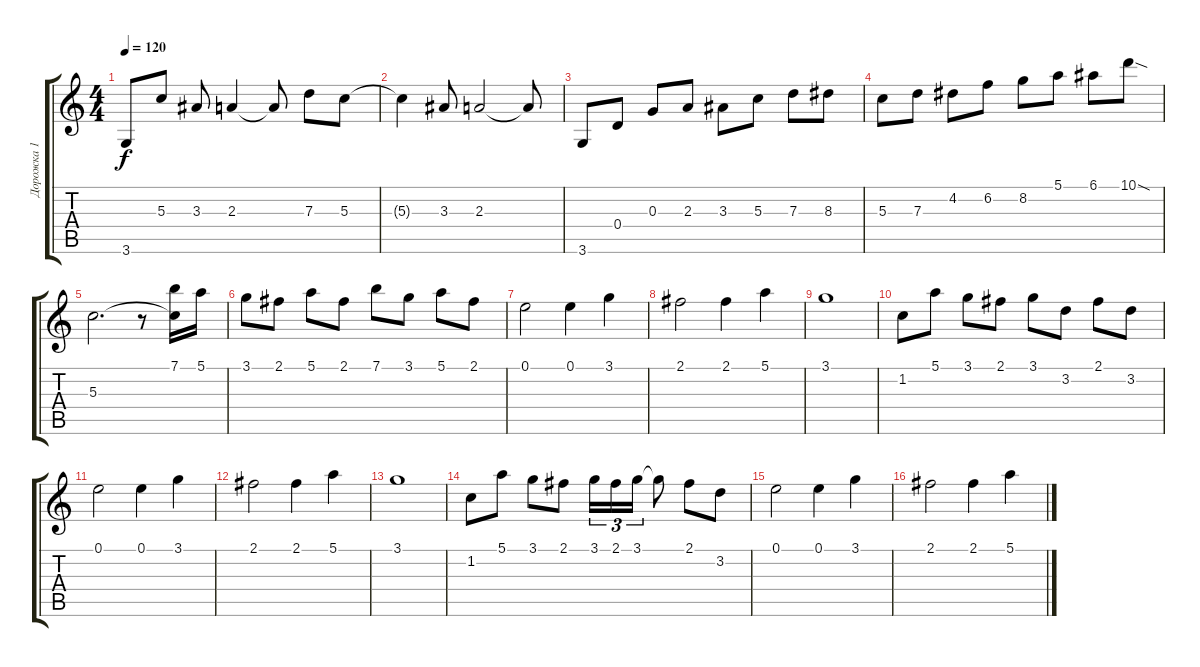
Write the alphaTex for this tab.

\track ("Дорожка 1" "Дорожка 1") {instrument overdrivenguitar}
\staff {score tabs}
\tuning (E4 B3 G3 D3 A2 E2) {hide}
\ts (4 4)
\tempo 120
\clef g2
\ks c
3.6.8{dy f} 5.3.8 3.3.8 2.3.4 2.3{t}.8 7.3.8 5.3.8 |
5.3{t}.4 3.3.8 2.3.2 2.3{t}.8 |
3.6.8 0.4.8 0.3.8 2.3.8 3.3.8 5.3.8 7.3.8 8.3.8 |
5.3.8 7.3.8 4.2.8 6.2.8 8.2.8 5.1.8 6.1.8 10.1{sod}.8 |
5.3.2{d} r.8 (7.1 5.3{t}).16 5.1.16 |
3.1.8 2.1.8 5.1.8 2.1.8 7.1.8 3.1.8 5.1.8 2.1.8 |
0.1.2 0.1.4 3.1.4 |
2.1.2 2.1.4 5.1.4 |
3.1.1 |
1.2.8 5.1.8 3.1.8 2.1.8 3.1.8 3.2.8 2.1.8 3.2.8 |
0.1.2 0.1.4 3.1.4 |
2.1.2 2.1.4 5.1.4 |
3.1.1 |
1.2.8 5.1.8 3.1.8 2.1.8 3.1.16{tu (3 2)} 2.1.16{tu (3 2)} 3.1.16{tu (3 2)} 3.1{t}.8 2.1.8 3.2.8 |
0.1.2 0.1.4 3.1.4 |
2.1.2 2.1.4 5.1.4
